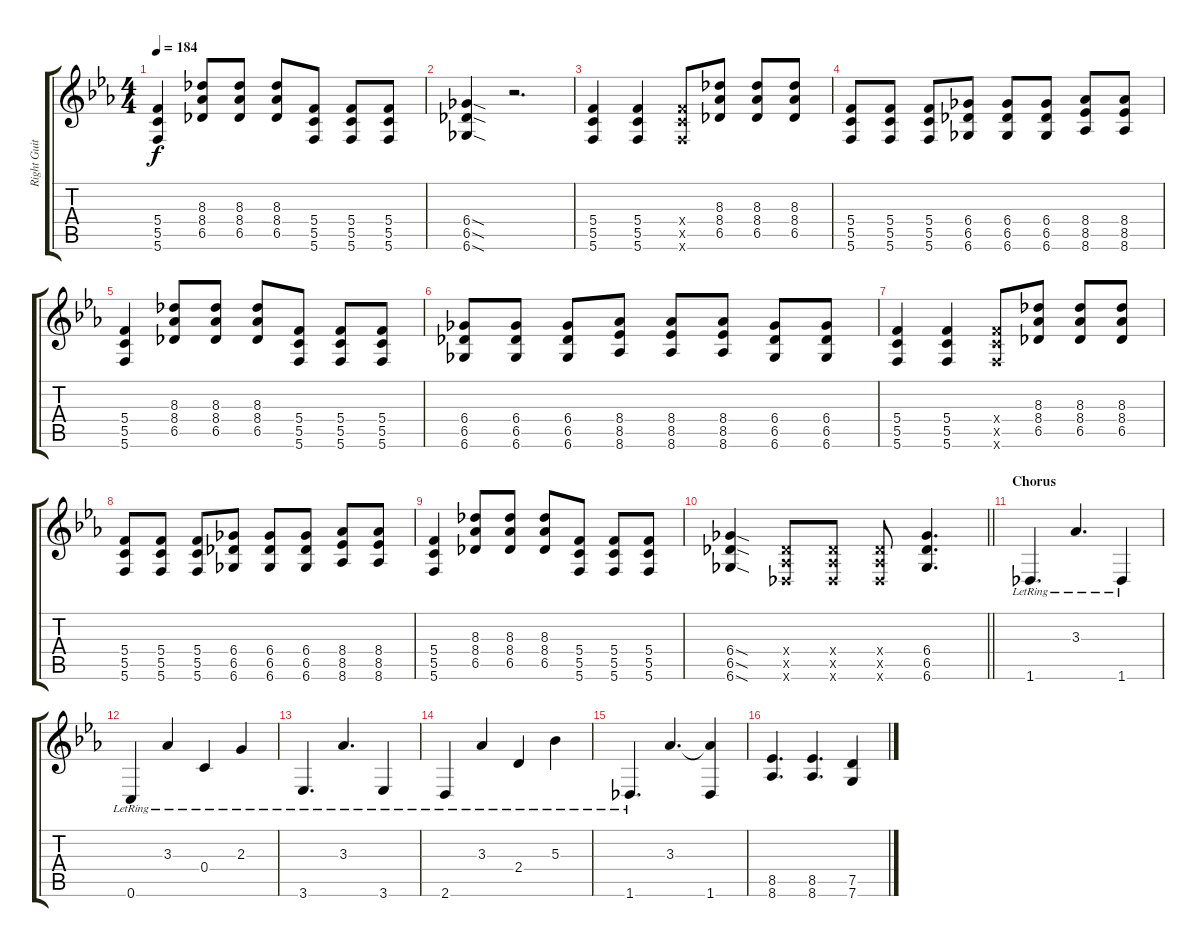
\track ("Right Guitar" "Right Guit") {instrument distortionguitar}
\staff {score tabs}
\tuning (D4 A3 F3 C3 G2 C2) {hide}
\ts (4 4)
\tempo 184
\clef g2
\ks eb
(5.4 5.5 5.6).4{dy f} (8.3 8.4 6.5).8 (8.3 8.4 6.5).8 (8.3 8.4 6.5).8 (5.4 5.5 5.6).8 (5.4 5.5 5.6).8 (5.4 5.5 5.6).8 |
(6.4{sod} 6.5{sod} 6.6{sod}).4 r.2{d} |
(5.4 5.5 5.6).4 (5.4 5.5 5.6).4 (5.4{x} 5.5{x} 5.6{x}).8 (8.3 8.4 6.5).8 (8.3 8.4 6.5).8 (8.3 8.4 6.5).8 |
(5.4 5.5 5.6).8 (5.4 5.5 5.6).8 (5.4 5.5 5.6).8 (6.4 6.5 6.6).8 (6.4 6.5 6.6).8 (6.4 6.5 6.6).8 (8.4 8.5 8.6).8 (8.4 8.5 8.6).8 |
(5.4 5.5 5.6).4 (8.3 8.4 6.5).8 (8.3 8.4 6.5).8 (8.3 8.4 6.5).8 (5.4 5.5 5.6).8 (5.4 5.5 5.6).8 (5.4 5.5 5.6).8 |
(6.4 6.5 6.6).8 (6.4 6.5 6.6).8 (6.4 6.5 6.6).8 (8.4 8.5 8.6).8 (8.4 8.5 8.6).8 (8.4 8.5 8.6).8 (6.4 6.5 6.6).8 (6.4 6.5 6.6).8 |
(5.4 5.5 5.6).4 (5.4 5.5 5.6).4 (5.4{x} 5.5{x} 5.6{x}).8 (8.3 8.4 6.5).8 (8.3 8.4 6.5).8 (8.3 8.4 6.5).8 |
(5.4 5.5 5.6).8 (5.4 5.5 5.6).8 (5.4 5.5 5.6).8 (6.4 6.5 6.6).8 (6.4 6.5 6.6).8 (6.4 6.5 6.6).8 (8.4 8.5 8.6).8 (8.4 8.5 8.6).8 |
(5.4 5.5 5.6).4 (8.3 8.4 6.5).8 (8.3 8.4 6.5).8 (8.3 8.4 6.5).8 (5.4 5.5 5.6).8 (5.4 5.5 5.6).8 (5.4 5.5 5.6).8 |
\barLineRight lightlight
(6.4{sod} 6.5{sod} 6.6{sod}).4 (1.4{x} 1.5{x} 1.6{x}).8 (1.4{x} 1.5{x} 1.6{x}).8 (1.4{x} 1.5{x} 1.6{x}).8 (6.4 6.5 6.6).4{d} |
\section ("" "Chorus")
1.6{lr}.4{d} 3.3{lr}.4{d} 1.6{lr}.4 |
0.6{lr}.4 3.3{lr}.4 0.4{lr}.4 2.3{lr}.4 |
3.6{lr}.4{d} 3.3{lr}.4{d} 3.6{lr}.4 |
2.6{lr}.4 3.3{lr}.4 2.4{lr}.4 5.3{lr}.4 |
1.6{lr}.4{d} 3.3.4{d} (3.3{t} 1.6).4 |
(8.5 8.6).4{d} (8.5 8.6).4{d} (7.5 7.6).4
